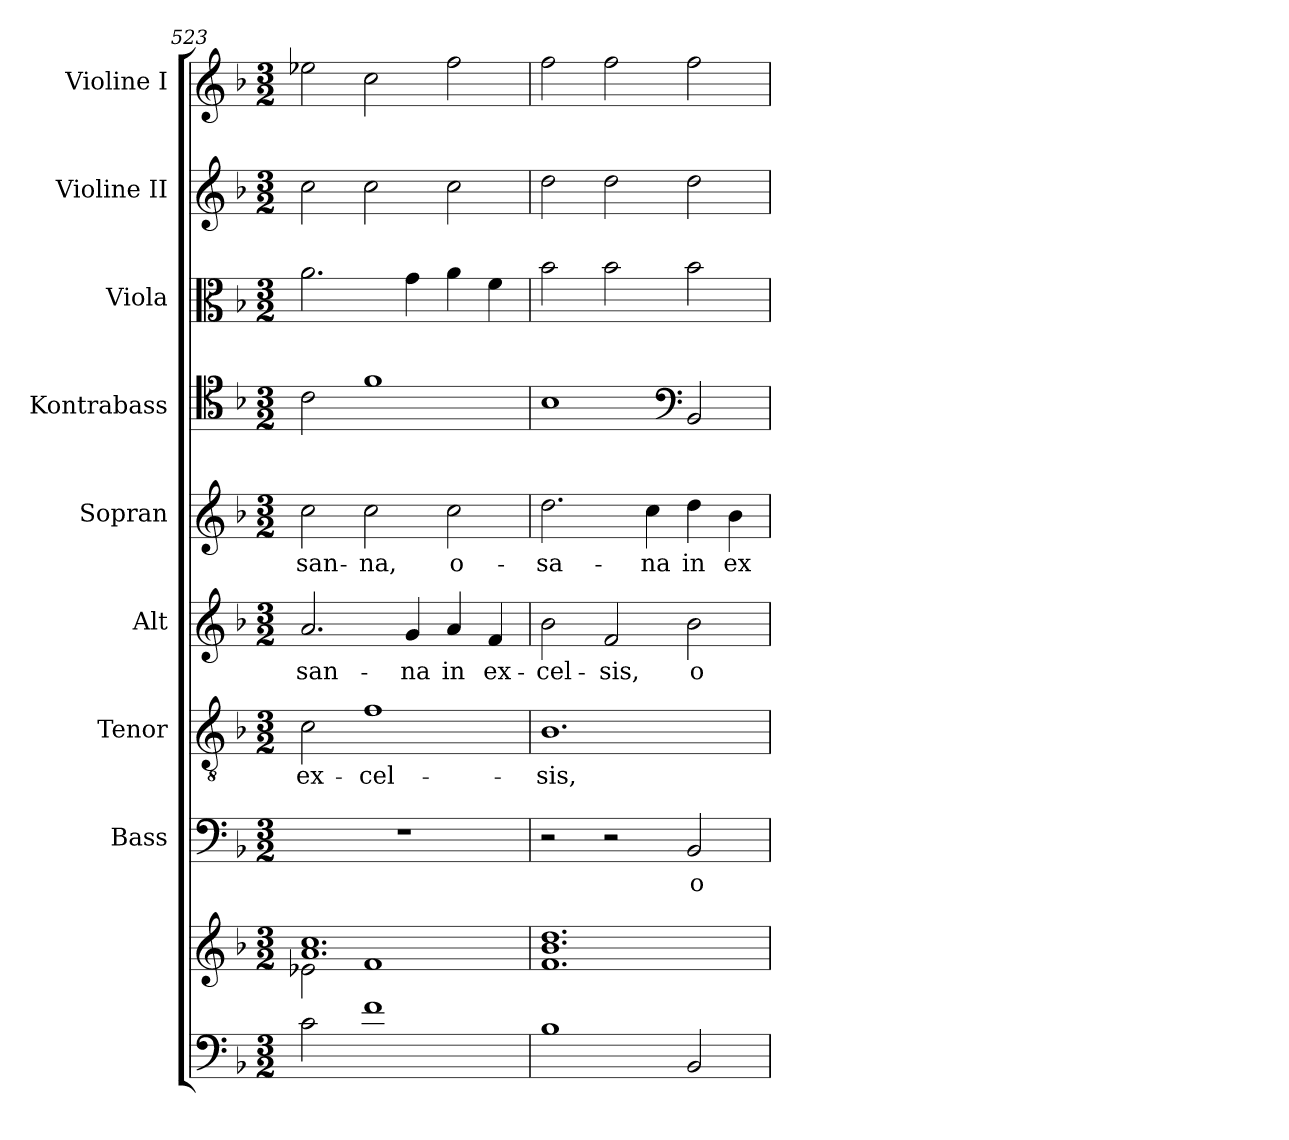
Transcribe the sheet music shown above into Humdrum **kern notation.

**kern	**kern	**kern	**text	**kern	**text	**kern	**text	**kern	**text	**kern	**kern	**kern	**kern
*part9	*part9	*part8	*part8	*part7	*part7	*part6	*part6	*part5	*part5	*part4	*part3	*part2	*part1
*staff10	*staff9	*staff8	*staff8	*staff7	*staff7	*staff6	*staff6	*staff5	*staff5	*staff4	*staff3	*staff2	*staff1
*	*	*I"Bass	*	*I"Tenor	*	*I"Alt	*	*I"Sopran	*	*I"Kontrabass	*I"Viola	*I"Violine II	*I"Violine I
*	*	*I'B.	*	*I'T.	*	*I'A.	*	*I'S.	*	*I'Kb.	*I'Vla.	*I'Vl. II	*I'Vl. I
*clefF4	*clefG2	*clefF4	*	*clefGv2	*	*clefG2	*	*clefG2	*	*clefC4	*clefC3	*clefG2	*clefG2
*	*	*	*	*	*	*	*	*	*	*ITrd7c12	*	*	*
*k[b-]	*k[b-]	*k[b-]	*	*k[b-]	*	*k[b-]	*	*k[b-]	*	*k[b-]	*k[b-]	*k[b-]	*k[b-]
*F:	*F:	*F:	*	*F:	*	*F:	*	*F:	*	*F:	*F:	*F:	*F:
*M3/2	*M3/2	*M3/2	*	*M3/2	*	*M3/2	*	*M3/2	*	*M3/2	*M3/2	*M3/2	*M3/2
=523	=523	=523	=523	=523	=523	=523	=523	=523	=523	=523	=523	=523	=523
*	*^	*	*	*	*	*	*	*	*	*	*	*	*
!	!	!	!	!	!	!LO:LY:b	!	!LO:LY:b	!	!LO:LY:b	!	!	!	!
2c\	1.a 1.cc	2e-X\	1.r	.	2c\	ex-	2.a/	-san-	2cc\	-san-	2C\	2.a\	2cc\	2ee-X\
!	!	!	!	!	!	!LO:LY:b	!	!	!	!LO:LY:b	!	!	!	!
1f	.	1f	.	.	1f	-cel-	.	.	2cc\	-na,	1F	.	2cc\	2cc\
!	!	!	!	!	!	!	!	!LO:LY:b	!	!	!	!	!	!
.	.	.	.	.	.	.	4g/	-na	.	.	.	4g\	.	.
!	!	!	!	!	!	!	!	!LO:LY:b	!	!LO:LY:b	!	!	!	!
.	.	.	.	.	.	.	4a/	in	2cc\	o-	.	4a\	2cc\	2ff\
!	!	!	!	!	!	!	!	!LO:LY:b	!	!	!	!	!	!
.	.	.	.	.	.	.	4f/	ex-	.	.	.	4f\	.	.
*	*v	*v	*	*	*	*	*	*	*	*	*	*	*	*
=524	=524	=524	=524	=524	=524	=524	=524	=524	=524	=524	=524	=524	=524
!	!	!	!	!	!LO:LY:b	!	!LO:LY:b	!	!LO:LY:b	!	!	!	!
1B-	1.f 1.b- 1.dd	2r	.	1.B-	-sis,	2b-\	-cel-	2.dd\	-sa-	1BB-	2b-\	2dd\	2ff\
!	!	!	!	!	!	!	!LO:LY:b	!	!	!	!	!	!
.	.	2r	.	.	.	2f/	-sis,	.	.	.	2b-\	2dd\	2ff\
!	!	!	!	!	!	!	!	!	!LO:LY:b	!	!	!	!
.	.	.	.	.	.	.	.	4cc\	-na	.	.	.	.
*	*	*	*	*	*	*	*	*	*	*clefF4	*	*	*
!	!	!	!LO:LY:b	!	!	!	!LO:LY:b	!	!LO:LY:b	!	!	!	!
2BB-/	.	2BB-/	o-	.	.	2b-\	o-	4dd\	in	2BBB-/	2b-\	2dd\	2ff\
!	!	!	!	!	!	!	!	!	!LO:LY:b	!	!	!	!
.	.	.	.	.	.	.	.	4b-\	ex-	.	.	.	.
=	=	=	=	=	=	=	=	=	=	=	=	=	=
*-	*-	*-	*-	*-	*-	*-	*-	*-	*-	*-	*-	*-	*-
